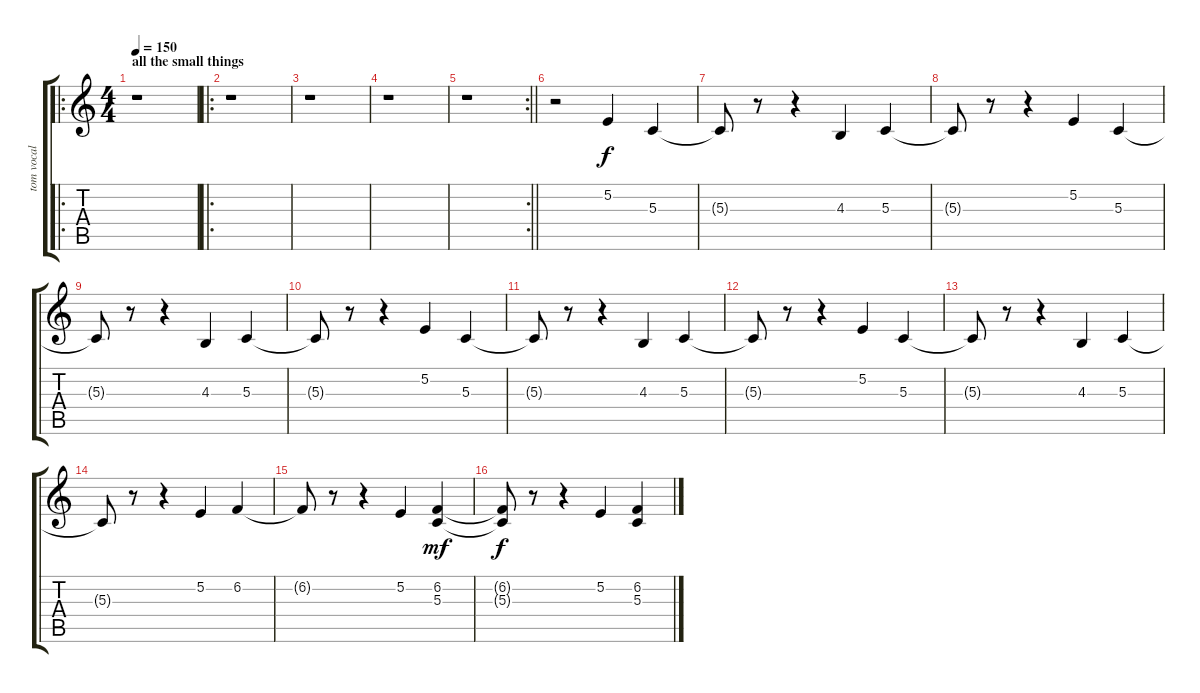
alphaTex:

\track ("tom vocal" "tom vocal") {instrument tenorsax}
\staff {score tabs}
\tuning (E4 B3 G3 D3 A2 E2) {hide}
\ro
\ts (4 4)
\section ("" "all the small things")
\tempo 150
\clef g2
\ks c
r.1{dy f} |
\ro
r.1 |
r.1 |
r.1 |
\rc 2
\barLineRight lightlight
r.1 |
r.2 5.2.4 5.3.4 |
5.3{t}.8 r.8 r.4 4.3.4 5.3.4 |
5.3{t}.8 r.8 r.4 5.2.4 5.3.4 |
5.3{t}.8 r.8 r.4 4.3.4 5.3.4 |
5.3{t}.8 r.8 r.4 5.2.4 5.3.4 |
5.3{t}.8 r.8 r.4 4.3.4 5.3.4 |
5.3{t}.8 r.8 r.4 5.2.4 5.3.4 |
5.3{t}.8 r.8 r.4 4.3.4 5.3.4 |
5.3{t}.8 r.8 r.4 5.2.4 6.2.4 |
6.2{t}.8 r.8 r.4 5.2.4 (6.2 5.3).4{dy mf} |
(6.2{t} 5.3{t}).8{dy f} r.8 r.4 5.2.4 (6.2 5.3).4
